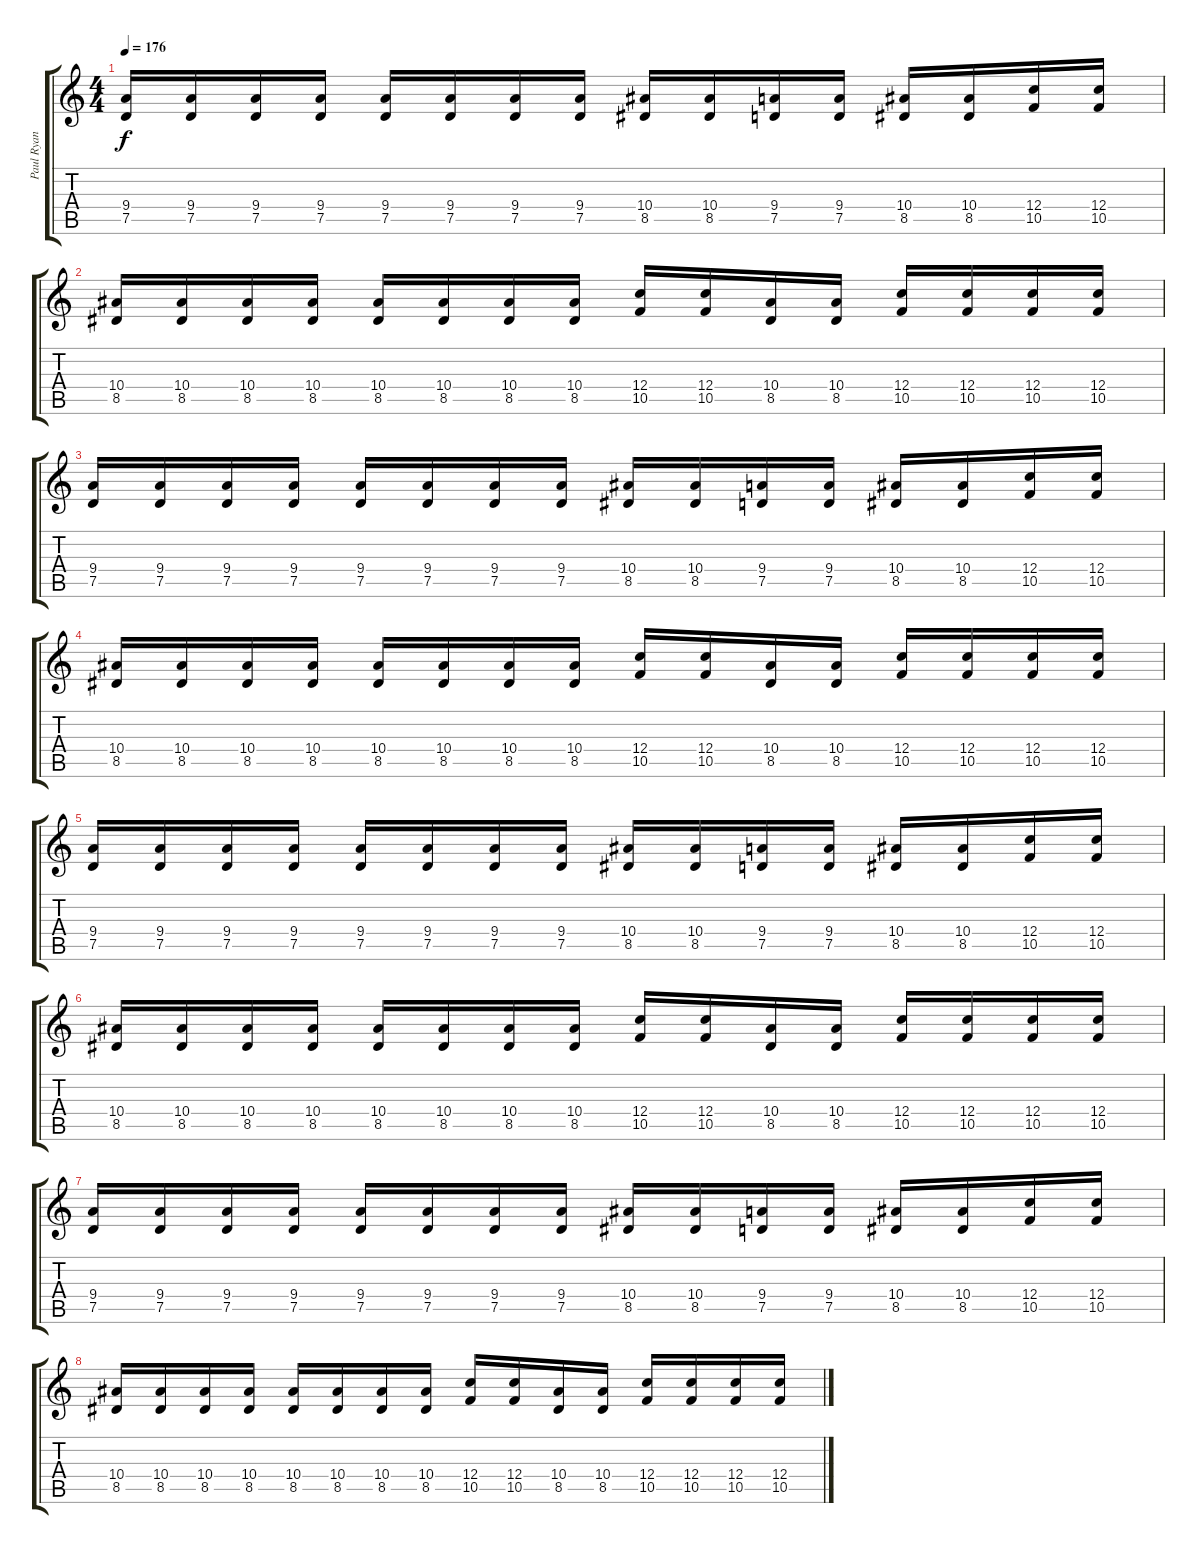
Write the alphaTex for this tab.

\track ("Paul Ryan (Guitar)" "Paul Ryan ") {instrument distortionguitar}
\staff {score tabs}
\tuning (D4 A3 F3 C3 G2 D2) {hide}
\ts (4 4)
\tempo 176
\clef g2
\ks c
(9.4 7.5).16{dy f} (9.4 7.5).16 (9.4 7.5).16 (9.4 7.5).16 (9.4 7.5).16 (9.4 7.5).16 (9.4 7.5).16 (9.4 7.5).16 (10.4 8.5).16 (10.4 8.5).16 (9.4 7.5).16 (9.4 7.5).16 (10.4 8.5).16 (10.4 8.5).16 (12.4 10.5).16 (12.4 10.5).16 |
(10.4 8.5).16 (10.4 8.5).16 (10.4 8.5).16 (10.4 8.5).16 (10.4 8.5).16 (10.4 8.5).16 (10.4 8.5).16 (10.4 8.5).16 (12.4 10.5).16 (12.4 10.5).16 (10.4 8.5).16 (10.4 8.5).16 (12.4 10.5).16 (12.4 10.5).16 (12.4 10.5).16 (12.4 10.5).16 |
(9.4 7.5).16 (9.4 7.5).16 (9.4 7.5).16 (9.4 7.5).16 (9.4 7.5).16 (9.4 7.5).16 (9.4 7.5).16 (9.4 7.5).16 (10.4 8.5).16 (10.4 8.5).16 (9.4 7.5).16 (9.4 7.5).16 (10.4 8.5).16 (10.4 8.5).16 (12.4 10.5).16 (12.4 10.5).16 |
(10.4 8.5).16 (10.4 8.5).16 (10.4 8.5).16 (10.4 8.5).16 (10.4 8.5).16 (10.4 8.5).16 (10.4 8.5).16 (10.4 8.5).16 (12.4 10.5).16 (12.4 10.5).16 (10.4 8.5).16 (10.4 8.5).16 (12.4 10.5).16 (12.4 10.5).16 (12.4 10.5).16 (12.4 10.5).16 |
(9.4 7.5).16 (9.4 7.5).16 (9.4 7.5).16 (9.4 7.5).16 (9.4 7.5).16 (9.4 7.5).16 (9.4 7.5).16 (9.4 7.5).16 (10.4 8.5).16 (10.4 8.5).16 (9.4 7.5).16 (9.4 7.5).16 (10.4 8.5).16 (10.4 8.5).16 (12.4 10.5).16 (12.4 10.5).16 |
(10.4 8.5).16 (10.4 8.5).16 (10.4 8.5).16 (10.4 8.5).16 (10.4 8.5).16 (10.4 8.5).16 (10.4 8.5).16 (10.4 8.5).16 (12.4 10.5).16 (12.4 10.5).16 (10.4 8.5).16 (10.4 8.5).16 (12.4 10.5).16 (12.4 10.5).16 (12.4 10.5).16 (12.4 10.5).16 |
(9.4 7.5).16 (9.4 7.5).16 (9.4 7.5).16 (9.4 7.5).16 (9.4 7.5).16 (9.4 7.5).16 (9.4 7.5).16 (9.4 7.5).16 (10.4 8.5).16 (10.4 8.5).16 (9.4 7.5).16 (9.4 7.5).16 (10.4 8.5).16 (10.4 8.5).16 (12.4 10.5).16 (12.4 10.5).16 |
(10.4 8.5).16 (10.4 8.5).16 (10.4 8.5).16 (10.4 8.5).16 (10.4 8.5).16 (10.4 8.5).16 (10.4 8.5).16 (10.4 8.5).16 (12.4 10.5).16 (12.4 10.5).16 (10.4 8.5).16 (10.4 8.5).16 (12.4 10.5).16 (12.4 10.5).16 (12.4 10.5).16 (12.4 10.5).16
